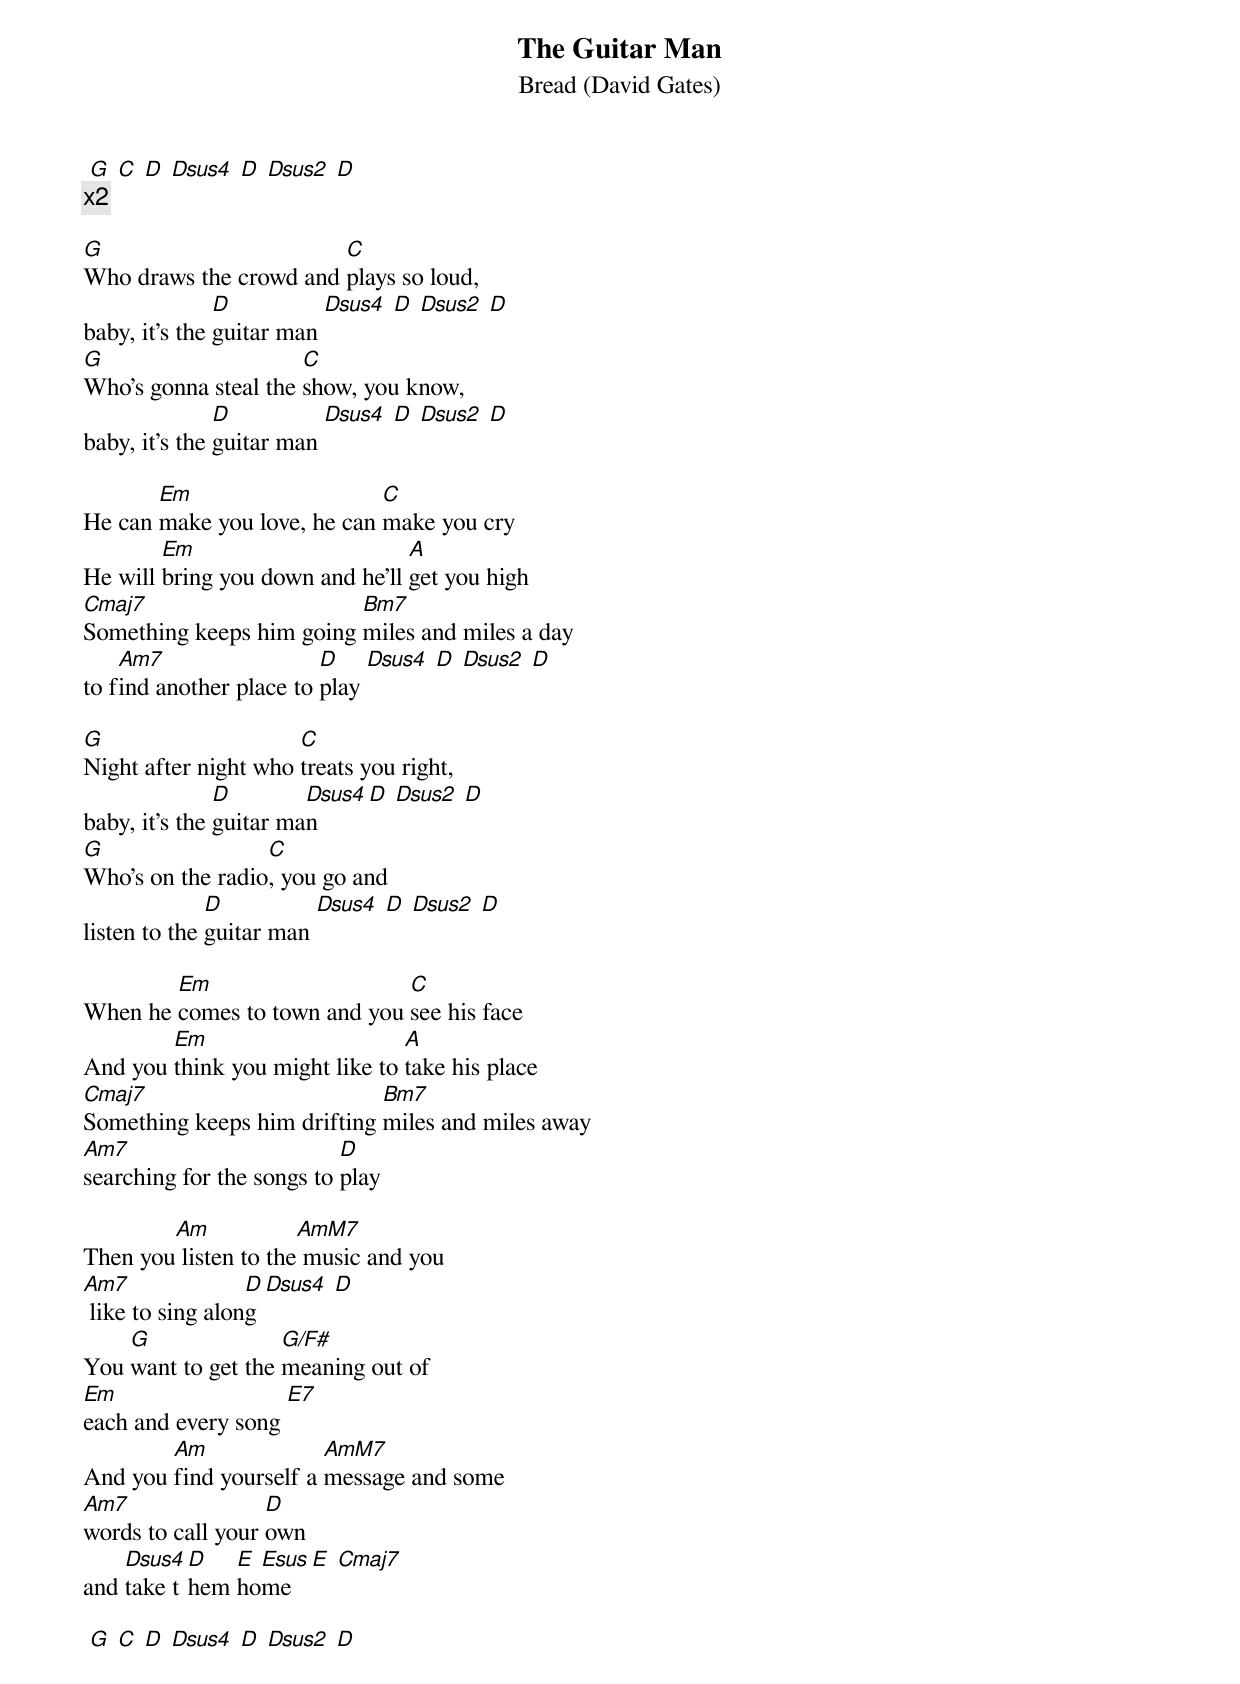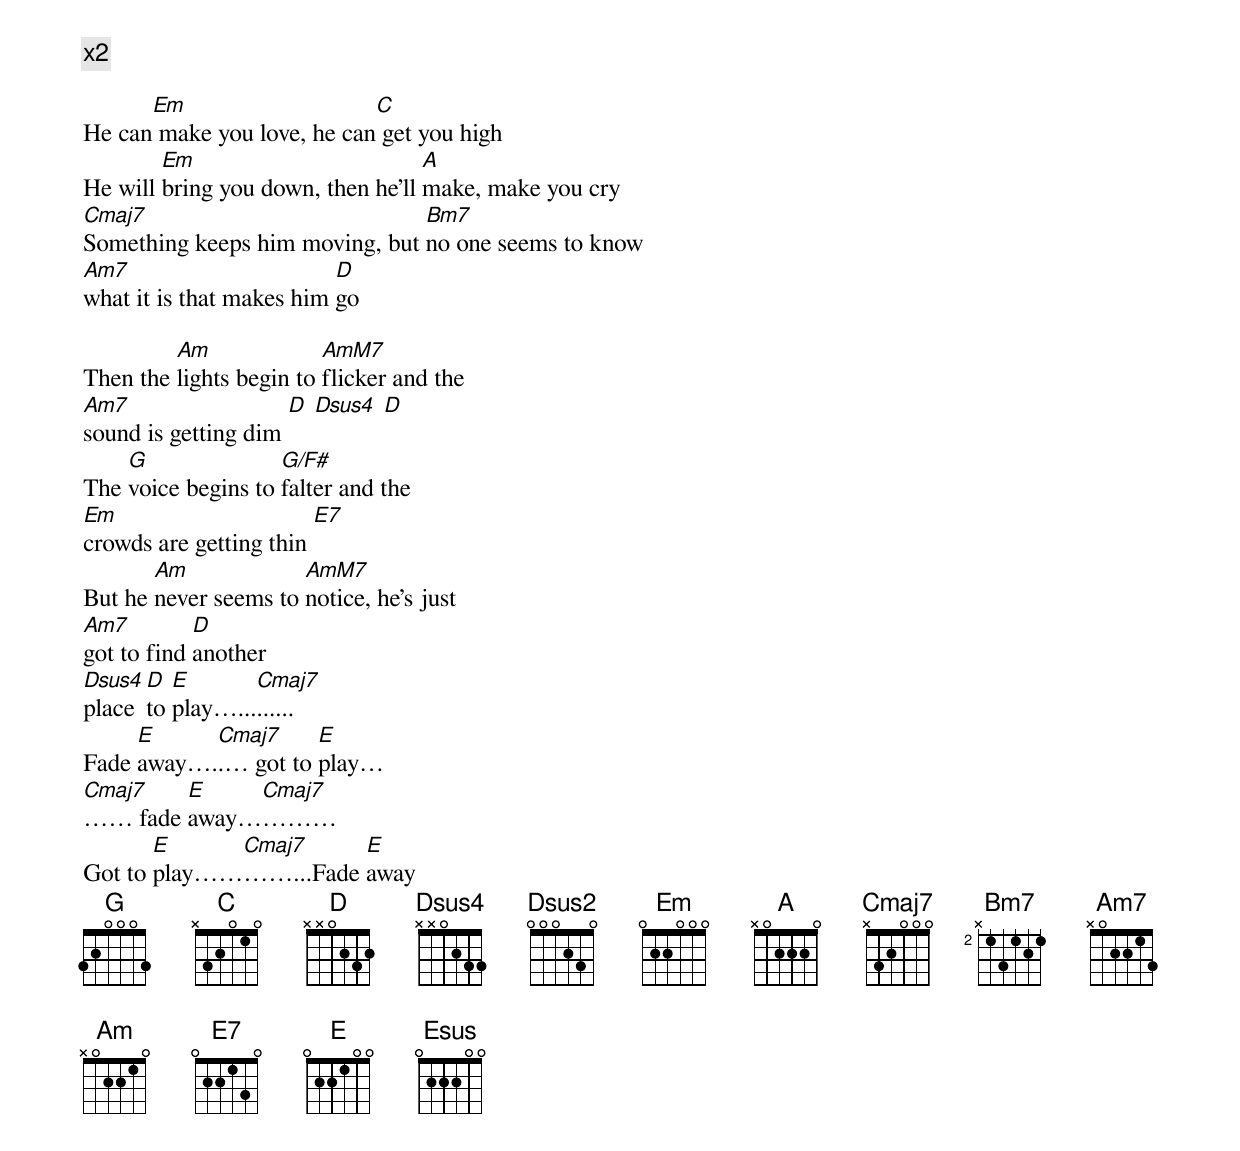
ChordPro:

{title: The Guitar Man}
{subtitle: Bread (David Gates)}

 [G] [C] [D] [Dsus4] [D] [Dsus2] [D]
{c:x2}

[G]Who draws the crowd and [C]plays so loud,
baby, it's the [D]guitar man [Dsus4] [D] [Dsus2] [D]
[G]Who's gonna steal the [C]show, you know,
baby, it's the [D]guitar man [Dsus4] [D] [Dsus2] [D]

He can [Em]make you love, he can [C]make you cry
He will [Em]bring you down and he'll [A]get you high
[Cmaj7]Something keeps him going [Bm7]miles and miles a day
to f[Am7]ind another place to [D]play [Dsus4] [D] [Dsus2] [D]

[G]Night after night who [C]treats you right,
baby, it's the [D]guitar ma[Dsus4]n [D] [Dsus2] [D]
[G]Who's on the radio[C], you go and
listen to the [D]guitar man [Dsus4] [D] [Dsus2] [D]

When he [Em]comes to town and you [C]see his face
And you [Em]think you might like to [A]take his place
[Cmaj7]Something keeps him drifting [Bm7]miles and miles away
[Am7]searching for the songs to [D]play

Then you[Am] listen to the[AmM7] music and you
[Am7] like to sing alon[D]g [Dsus4] [D]
You [G]want to get the [G/F#]meaning out of
[Em]each and every song [E7]
And you [Am]find yourself a [AmM7]message and some
[Am7]words to call your [D]own
and [Dsus4]take t[D]hem [E]ho[Esus]me [E] [Cmaj7]

 [G] [C] [D] [Dsus4] [D] [Dsus2] [D]
{c:x2}

He can[Em] make you love, he can[C] get you high
He will [Em]bring you down, then he'll [A]make, make you cry
[Cmaj7]Something keeps him moving, but [Bm7]no one seems to know
[Am7]what it is that makes him [D]go

Then the [Am]lights begin to [AmM7]flicker and the
[Am7]sound is getting dim [D] [Dsus4] [D]
The [G]voice begins to [G/F#]falter and the
[Em]crowds are getting thin [E7]
But he [Am]never seems to [AmM7]notice, he's just
[Am7]got to find [D]another
[Dsus4]place [D]to [E]play…...[Cmaj7]......
Fade [E]away….[Cmaj7].… got to [E]play…
[Cmaj7]…… fade [E]away…[Cmaj7]………
Got to [E]play……[Cmaj7]……...Fade [E]away
